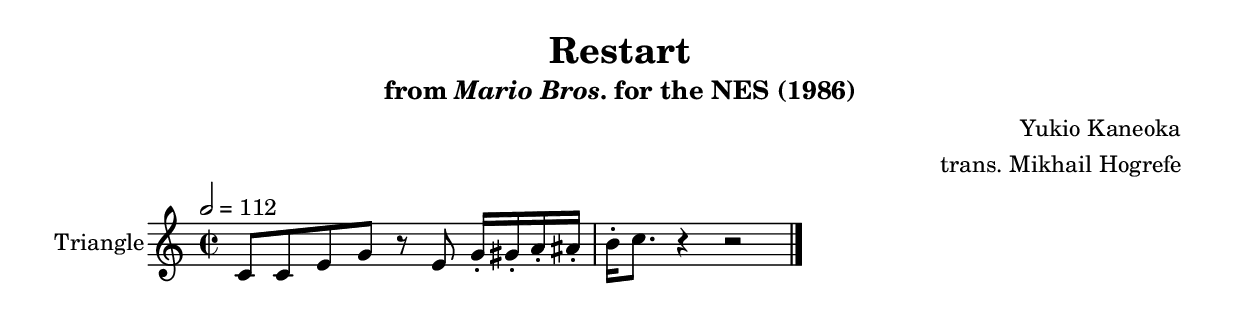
\version "2.24.3"

\book {
    \header {
        title = "Restart"
        subtitle = \markup { "from" {\italic "Mario Bros."} "for the NES (1986)" }
        composer = "Yukio Kaneoka"
        arranger = "trans. Mikhail Hogrefe"
    }

    \score {
        {
            \new Staff \relative c' {
                \set Staff.instrumentName = "Triangle"
                \set Staff.shortInstrumentName = "T."
\key c \major
\time 2/2
\tempo 2 = 112
c8 c e g r e g16-.[ gis-. a-. ais-.] b-. c8. r4 r2 |
\bar "|."
            }
        }
        \midi {}
        \layout {
            \context {
                \Staff
                \RemoveEmptyStaves
            }
            \context {
                \DrumStaff
                \RemoveEmptyStaves
            }
        }
    }
}
